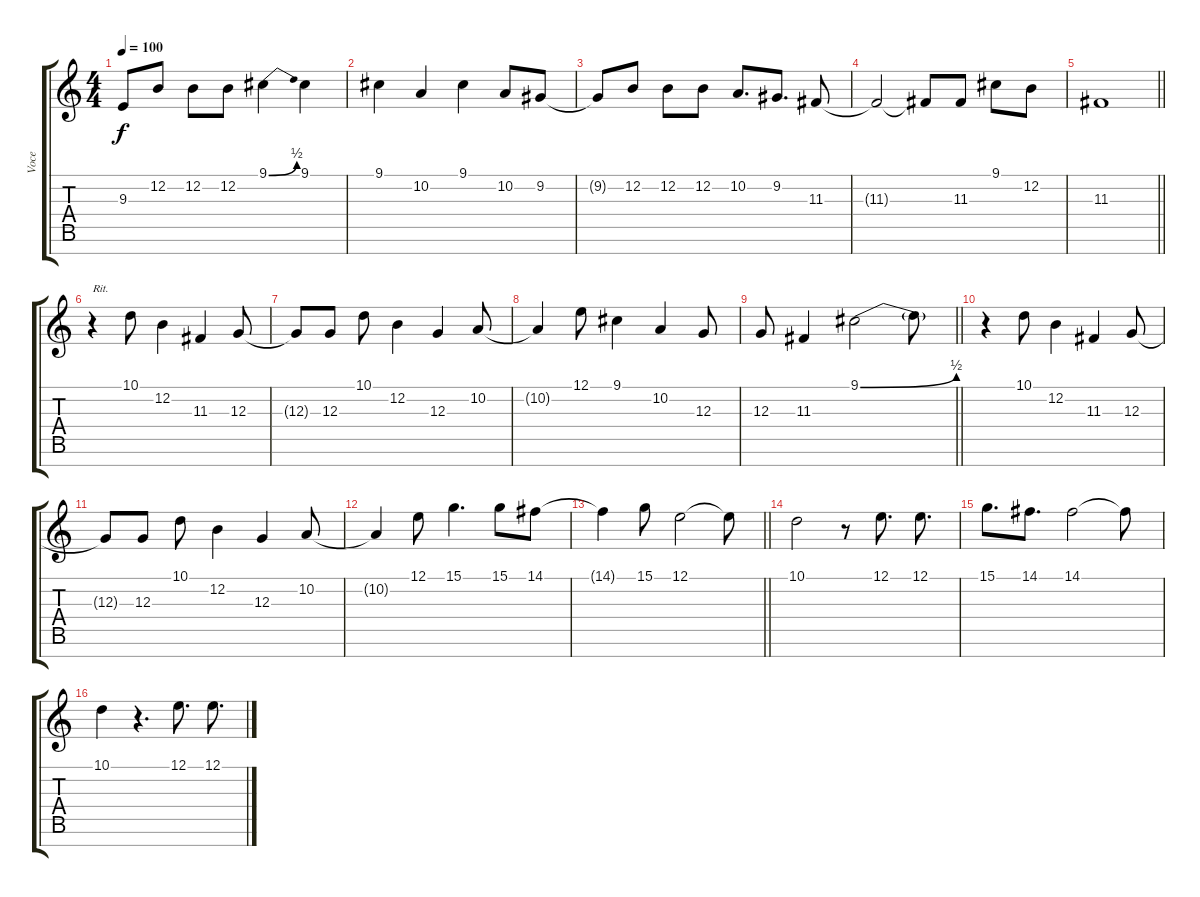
\track ("Voce" "Voce") {instrument lead1square}
\staff {score tabs}
\tuning (E4 B3 G3 D3 A2 E2 B1) {hide}
\ts (4 4)
\tempo 100
\clef g2
\ks c
9.3{t}.8{dy f} 12.2.8 12.2.8 12.2.8 9.1{be (bend 0 0 60 2)}.4 9.1.4 |
9.1.4 10.2.4 9.1.4 10.2.8 9.2.8 |
9.2{t}.8 12.2.8 12.2.8 12.2.8 10.2.8{d} 9.2.8{d} 11.3.8 |
11.3{t}.2 11.3{t}.8 11.3.8 9.1.8 12.2.8 |
\barLineRight lightlight
11.3.1 |
r.4{txt "Rit."} 10.1.8 12.2.4 11.3.4 12.3.8 |
12.3{t}.8 12.3.8 10.1.8 12.2.4 12.3.4 10.2.8 |
10.2{t}.4 12.1.8 9.1.4 10.2.4 12.3.8 |
\barLineRight lightlight
12.3.8 11.3.4 9.1{be (bend 0 0 60 2)}.2 9.1{t}.8 |
r.4 10.1.8 12.2.4 11.3.4 12.3.8 |
12.3{t}.8 12.3.8 10.1.8 12.2.4 12.3.4 10.2.8 |
10.2{t}.4 12.1.8 15.1.4{d} 15.1.8 14.1.8 |
\barLineRight lightlight
14.1{t}.4 15.1.8 12.1.2 12.1{t}.8 |
10.1.2 r.8 12.1.8{d} 12.1.8{d} |
15.1.8{d} 14.1.8{d} 14.1.2 14.1{t}.8 |
10.1.4 r.4{d} 12.1.8{d} 12.1.8{d}
